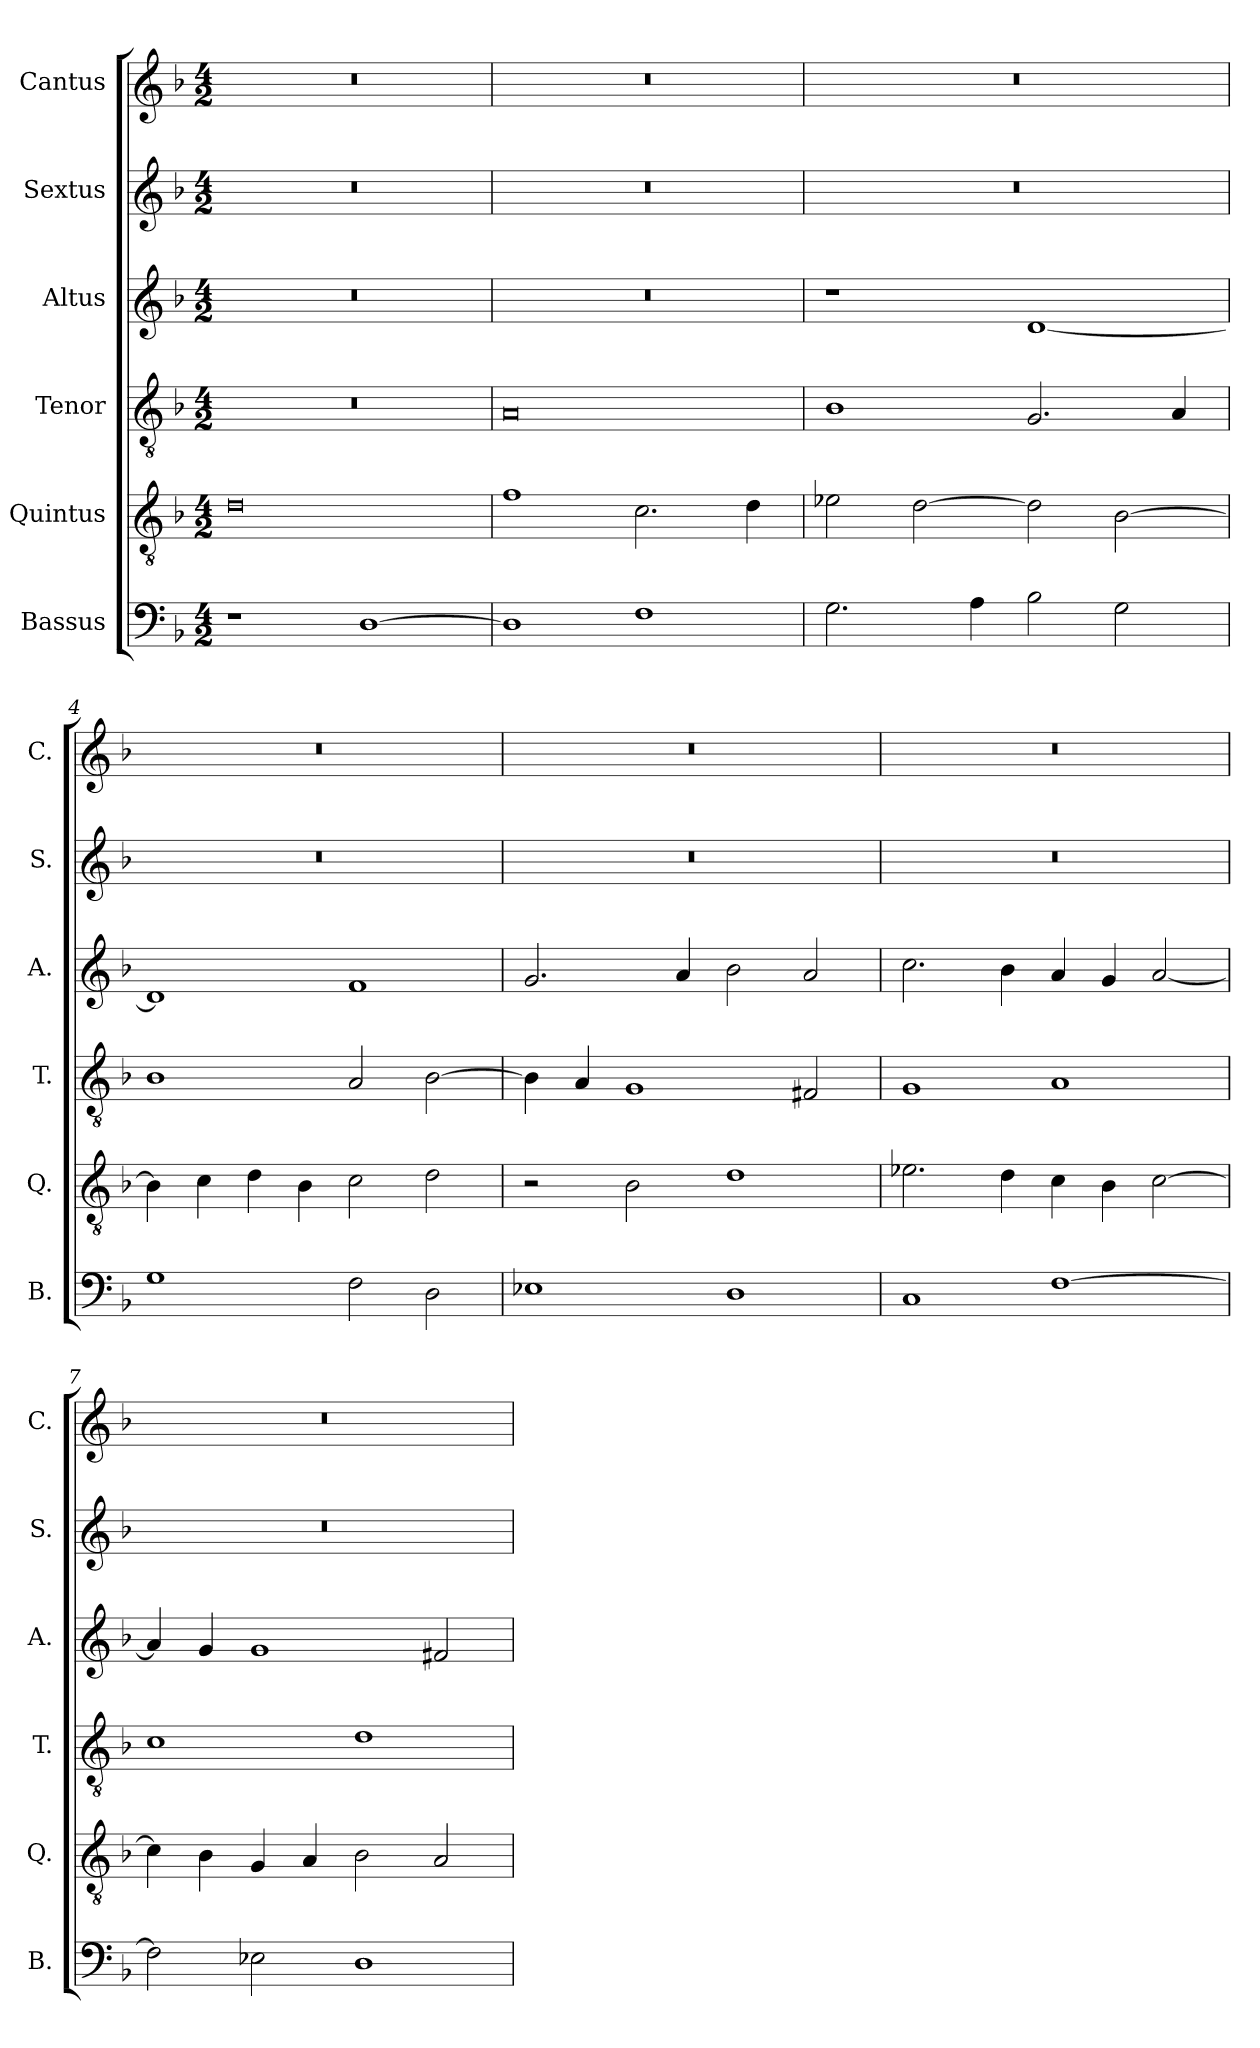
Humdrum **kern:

**kern	**kern	**kern	**kern	**kern	**kern
*part6	*part5	*part4	*part3	*part2	*part1
*staff6	*staff5	*staff4	*staff3	*staff2	*staff1
*I"Bassus	*I"Quintus	*I"Tenor	*I"Altus	*I"Sextus	*I"Cantus
*I'B.	*I'Q.	*I'T.	*I'A.	*I'S.	*I'C.
*clefF4	*clefGv2	*clefGv2	*clefG2	*clefG2	*clefG2
*k[b-]	*k[b-]	*k[b-]	*k[b-]	*k[b-]	*k[b-]
*F:	*F:	*F:	*F:	*F:	*F:
*M4/2	*M4/2	*M4/2	*M4/2	*M4/2	*M4/2
=1	=1	=1	=1	=1	=1
1r	0d	0r	0r	0r	0r
[1D	.	.	.	.	.
=2	=2	=2	=2	=2	=2
1D]	1f	0A	0r	0r	0r
1F	2.c\	.	.	.	.
.	4d\	.	.	.	.
=3	=3	=3	=3	=3	=3
2.G\	2e-X\	1B-	1r	0r	0r
.	[2d\	.	.	.	.
4A\	.	.	.	.	.
2B-\	2d\]	2.G/	[1d	.	.
2G\	[2B-\	.	.	.	.
.	.	4A/	.	.	.
=4	=4	=4	=4	=4	=4
1G	4B-\]	1B-	1d]	0r	0r
.	4c\	.	.	.	.
.	4d\	.	.	.	.
.	4B-\	.	.	.	.
2F\	2c\	2A/	1f	.	.
2D\	2d\	[2B-\	.	.	.
=5	=5	=5	=5	=5	=5
1E-X	2r	4B-\]	2.g/	0r	0r
.	.	4A/	.	.	.
.	2B-\	1G	.	.	.
.	.	.	4a/	.	.
1D	1d	.	2b-\	.	.
.	.	2F#X/	2a/	.	.
=6	=6	=6	=6	=6	=6
1C	2.e-X\	1G	2.cc\	0r	0r
.	4d\	.	4b-\	.	.
[1F	4c\	1A	4a/	.	.
.	4B-\	.	4g/	.	.
.	[2c\	.	[2a/	.	.
!!LO:LB:g=z
=7	=7	=7	=7	=7	=7
2F\]	4c\]	1c	4a/]	0r	0r
.	4B-\	.	4g/	.	.
2E-X\	4G/	.	1g	.	.
.	4A/	.	.	.	.
1D	2B-\	1d	.	.	.
.	2A/	.	2f#X/	.	.
=	=	=	=	=	=
*-	*-	*-	*-	*-	*-
